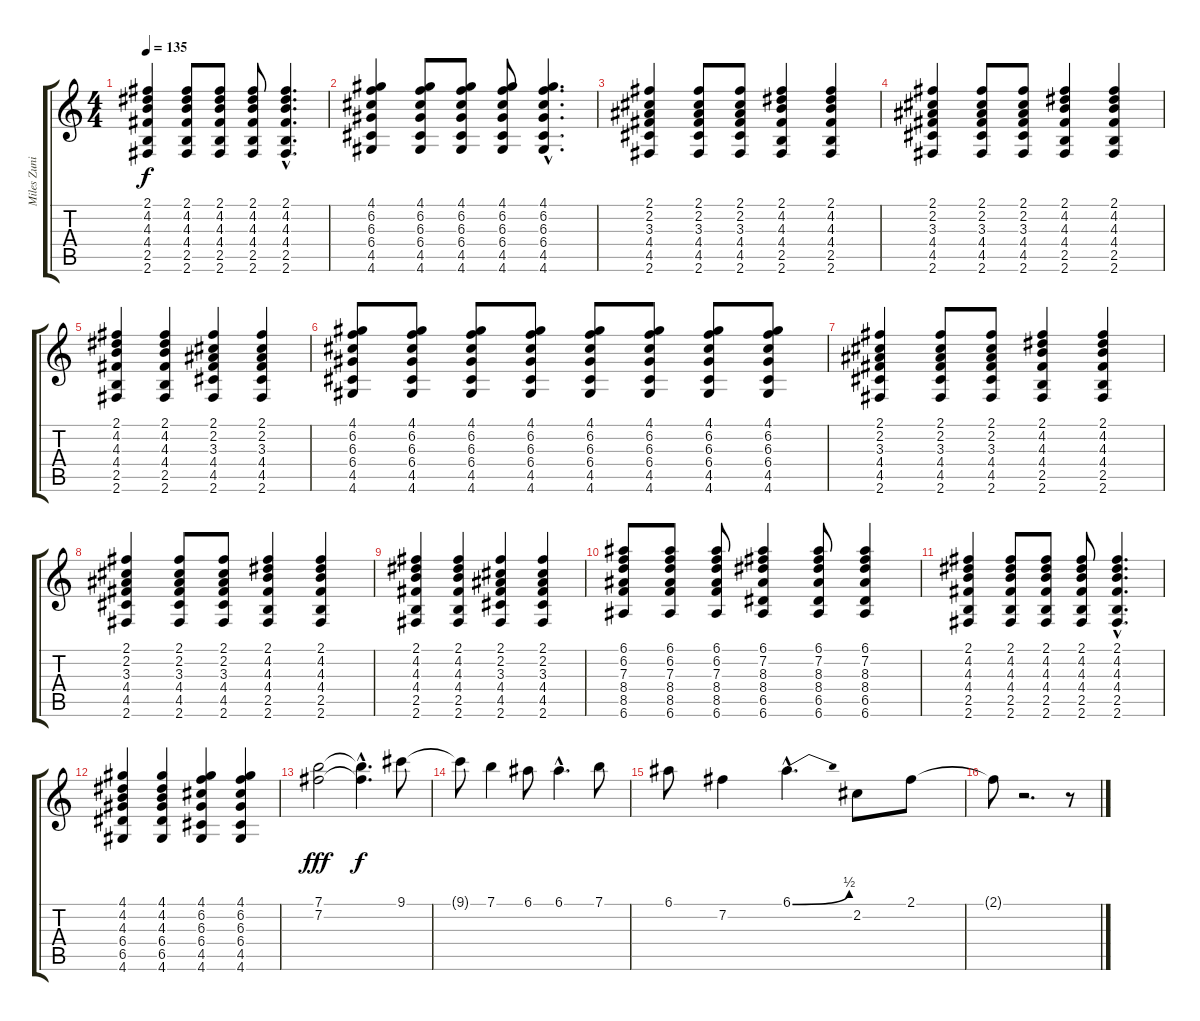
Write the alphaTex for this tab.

\track ("Miles Zuniga" "Miles Zuni") {instrument acousticguitarnylon}
\staff {score tabs}
\tuning (E4 B3 G3 D3 A2 E2) {hide}
\ts (4 4)
\tempo 135
\clef g2
\ks c
(2.1 4.2 4.3 4.4 2.5 2.6).4{dy f} (2.1 4.2 4.3 4.4 2.5 2.6).8 (2.1 4.2 4.3 4.4 2.5 2.6).8 (2.1 4.2 4.3 4.4 2.5 2.6).8 (2.1{hac} 4.2{hac} 4.3{hac} 4.4{hac} 2.5{hac} 2.6{hac}).4{d} |
(4.1 6.2 6.3 6.4 4.5 4.6).4 (4.1 6.2 6.3 6.4 4.5 4.6).8 (4.1 6.2 6.3 6.4 4.5 4.6).8 (4.1 6.2 6.3 6.4 4.5 4.6).8 (4.1{hac} 6.2{hac} 6.3{hac} 6.4{hac} 4.5{hac} 4.6{hac}).4{d} |
(2.1 2.2 3.3 4.4 4.5 2.6).4 (2.1 2.2 3.3 4.4 4.5 2.6).8 (2.1 2.2 3.3 4.4 4.5 2.6).8 (2.1 4.2 4.3 4.4 2.5 2.6).4 (2.1 4.2 4.3 4.4 2.5 2.6).4 |
(2.1 2.2 3.3 4.4 4.5 2.6).4 (2.1 2.2 3.3 4.4 4.5 2.6).8 (2.1 2.2 3.3 4.4 4.5 2.6).8 (2.1 4.2 4.3 4.4 2.5 2.6).4 (2.1 4.2 4.3 4.4 2.5 2.6).4 |
(2.1 4.2 4.3 4.4 2.5 2.6).4 (2.1 4.2 4.3 4.4 2.5 2.6).4 (2.1 2.2 3.3 4.4 4.5 2.6).4 (2.1 2.2 3.3 4.4 4.5 2.6).4 |
(4.1 6.2 6.3 6.4 4.5 4.6).8 (4.1 6.2 6.3 6.4 4.5 4.6).8 (4.1 6.2 6.3 6.4 4.5 4.6).8 (4.1 6.2 6.3 6.4 4.5 4.6).8 (4.1 6.2 6.3 6.4 4.5 4.6).8 (4.1 6.2 6.3 6.4 4.5 4.6).8 (4.1 6.2 6.3 6.4 4.5 4.6).8 (4.1 6.2 6.3 6.4 4.5 4.6).8 |
(2.1 2.2 3.3 4.4 4.5 2.6).4 (2.1 2.2 3.3 4.4 4.5 2.6).8 (2.1 2.2 3.3 4.4 4.5 2.6).8 (2.1 4.2 4.3 4.4 2.5 2.6).4 (2.1 4.2 4.3 4.4 2.5 2.6).4 |
(2.1 2.2 3.3 4.4 4.5 2.6).4 (2.1 2.2 3.3 4.4 4.5 2.6).8 (2.1 2.2 3.3 4.4 4.5 2.6).8 (2.1 4.2 4.3 4.4 2.5 2.6).4 (2.1 4.2 4.3 4.4 2.5 2.6).4 |
(2.1 4.2 4.3 4.4 2.5 2.6).4 (2.1 4.2 4.3 4.4 2.5 2.6).4 (2.1 2.2 3.3 4.4 4.5 2.6).4 (2.1 2.2 3.3 4.4 4.5 2.6).4 |
(6.1 6.2 7.3 8.4 8.5 6.6).8 (6.1 6.2 7.3 8.4 8.5 6.6).8 (6.1 6.2 7.3 8.4 8.5 6.6).8 (6.1 7.2 8.3 8.4 6.5 6.6).4 (6.1 7.2 8.3 8.4 6.5 6.6).8 (6.1 7.2 8.3 8.4 6.5 6.6).4 |
(2.1 4.2 4.3 4.4 2.5 2.6).4 (2.1 4.2 4.3 4.4 2.5 2.6).8 (2.1 4.2 4.3 4.4 2.5 2.6).8 (2.1 4.2 4.3 4.4 2.5 2.6).8 (2.1{hac} 4.2{hac} 4.3{hac} 4.4{hac} 2.5{hac} 2.6{hac}).4{d} |
(4.1 4.2 4.3 6.4 6.5 4.6).4 (4.1 4.2 4.3 6.4 6.5 4.6).4 (4.1 6.2 6.3 6.4 4.5 4.6).4 (4.1 6.2 6.3 6.4 4.5 4.6).4 |
(7.1 7.2).2{dy fff instrument distortionguitar} (7.1{hac t} 7.2{hac t}).4{d dy f} 9.1.8 |
9.1{t}.8 7.1.4 6.1.8 6.1{hac}.4{d} 7.1.8 |
6.1.8 7.2.4 6.1{be (bend 0 0 60 2) hac}.4{d} 2.2.8 2.1.8 |
2.1{t}.8 r.2{d} r.8
